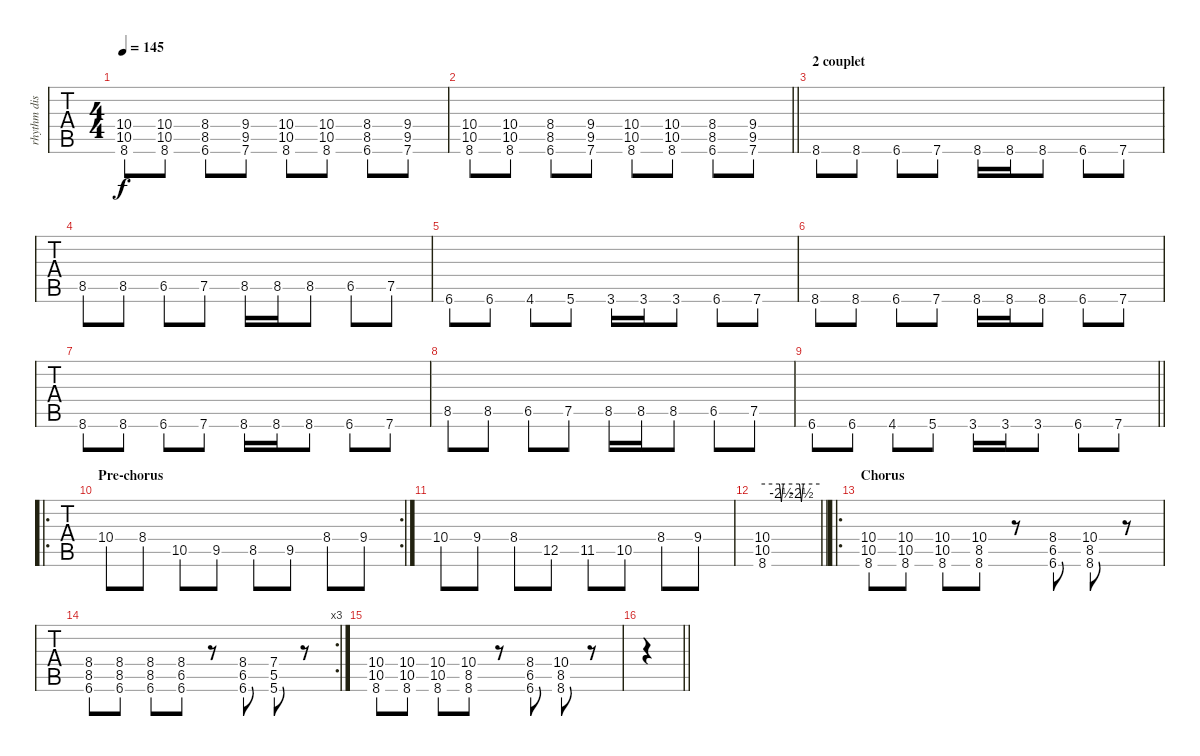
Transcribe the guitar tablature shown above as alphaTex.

\track ("rhythm dist" "rhythm dis") {instrument distortionguitar}
\staff {tabs}
\tuning (E4 B3 G3 D3 A2 E2) {hide}
\ts (4 4)
\tempo 145
\clef g2
\ks cminor
(10.4 10.5 8.6).8{dy f} (10.4 10.5 8.6).8 (8.4 8.5 6.6).8 (9.4 9.5 7.6).8 (10.4 10.5 8.6).8 (10.4 10.5 8.6).8 (8.4 8.5 6.6).8 (9.4 9.5 7.6).8 |
\barLineRight lightlight
(10.4 10.5 8.6).8 (10.4 10.5 8.6).8 (8.4 8.5 6.6).8 (9.4 9.5 7.6).8 (10.4 10.5 8.6).8 (10.4 10.5 8.6).8 (8.4 8.5 6.6).8 (9.4 9.5 7.6).8 |
\section ("" "2 couplet")
8.6.8 8.6.8 6.6.8 7.6.8 8.6.16 8.6.16 8.6.8 6.6.8 7.6.8 |
8.5.8 8.5.8 6.5.8 7.5.8 8.5.16 8.5.16 8.5.8 6.5.8 7.5.8 |
6.6.8 6.6.8 4.6.8 5.6.8 3.6.16 3.6.16 3.6.8 6.6.8 7.6.8 |
8.6.8 8.6.8 6.6.8 7.6.8 8.6.16 8.6.16 8.6.8 6.6.8 7.6.8 |
8.6.8 8.6.8 6.6.8 7.6.8 8.6.16 8.6.16 8.6.8 6.6.8 7.6.8 |
8.5.8 8.5.8 6.5.8 7.5.8 8.5.16 8.5.16 8.5.8 6.5.8 7.5.8 |
\barLineRight lightlight
6.6.8 6.6.8 4.6.8 5.6.8 3.6.16 3.6.16 3.6.8 6.6.8 7.6.8 |
\ro
\rc 2
\section ("" "Pre-chorus")
10.4.8 8.4.8 10.5.8 9.5.8 8.5.8 9.5.8 8.4.8 9.4.8 |
10.4.8 9.4.8 8.4.8 12.5.8 11.5.8 10.5.8 8.4.8 9.4.8 |
\barLineRight lightlight
(10.4 10.5 8.6).1{tbe (custom default 0 0 18 0 20 -10 22 0 39 0 41 -10 43 0 60 0)} |
\ro
\section ("" "Chorus")
(10.4 10.5 8.6).8 (10.4 10.5 8.6).8 (10.4 10.5 8.6).8 (10.4 8.5 8.6).8 r.8 (8.4 6.5 6.6).8 (10.4 8.5 8.6).8 r.8 |
\rc 3
(8.4 8.5 6.6).8 (8.4 8.5 6.6).8 (8.4 8.5 6.6).8 (8.4 6.5 6.6).8 r.8 (8.4 6.5 6.6).8 (7.4 5.5 5.6).8 r.8 |
(10.4 10.5 8.6).8 (10.4 10.5 8.6).8 (10.4 10.5 8.6).8 (10.4 8.5 8.6).8 r.8 (8.4 6.5 6.6).8 (10.4 8.5 8.6).8 r.8 |
\barLineRight lightlight
